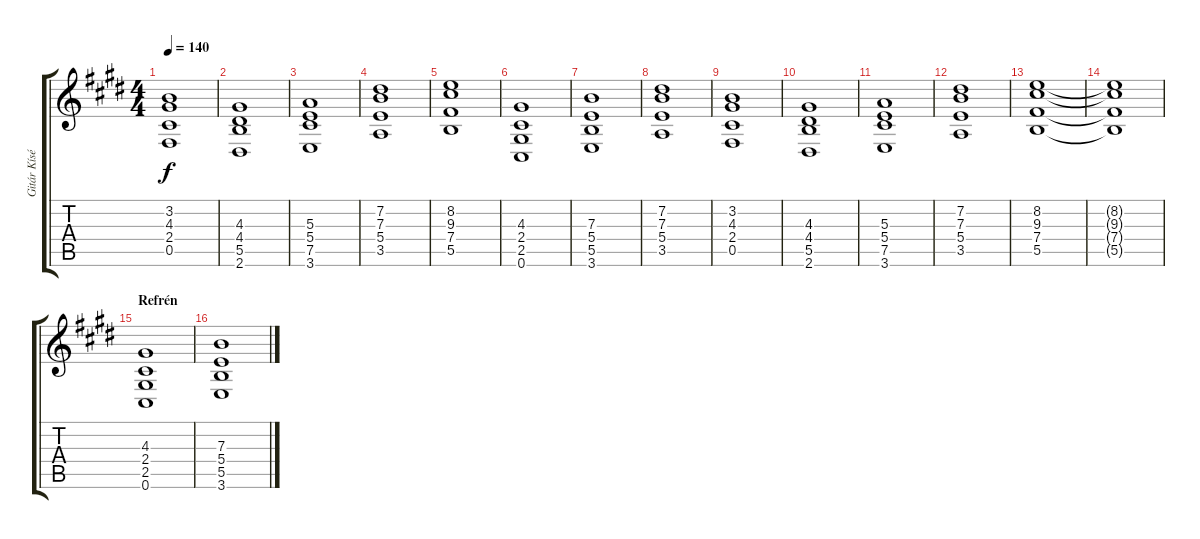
\track ("Gitár Kíséret 2" "Gitár Kísé") {instrument distortionguitar}
\staff {score tabs}
\tuning (Db4 Ab3 E3 B2 Gb2 Db2) {hide}
\ts (4 4)
\tempo 140
\clef g2
\ks c#minor
(3.2 4.3 2.4 0.5).1{dy f} |
(4.3 4.4 5.5 2.6).1 |
(5.3 5.4 7.5 3.6).1 |
(7.2 7.3 5.4 3.5).1 |
(8.2 9.3 7.4 5.5).1 |
(4.3 2.4 2.5 0.6).1 |
(7.3 5.4 5.5 3.6).1 |
(7.2 7.3 5.4 3.5).1 |
(3.2 4.3 2.4 0.5).1 |
(4.3 4.4 5.5 2.6).1 |
(5.3 5.4 7.5 3.6).1 |
(7.2 7.3 5.4 3.5).1 |
(8.2 9.3 7.4 5.5).1 |
(8.2{t} 9.3{t} 7.4{t} 5.5{t}).1 |
\section ("" "Refrén")
(4.3 2.4 2.5 0.6).1 |
(7.3 5.4 5.5 3.6).1
